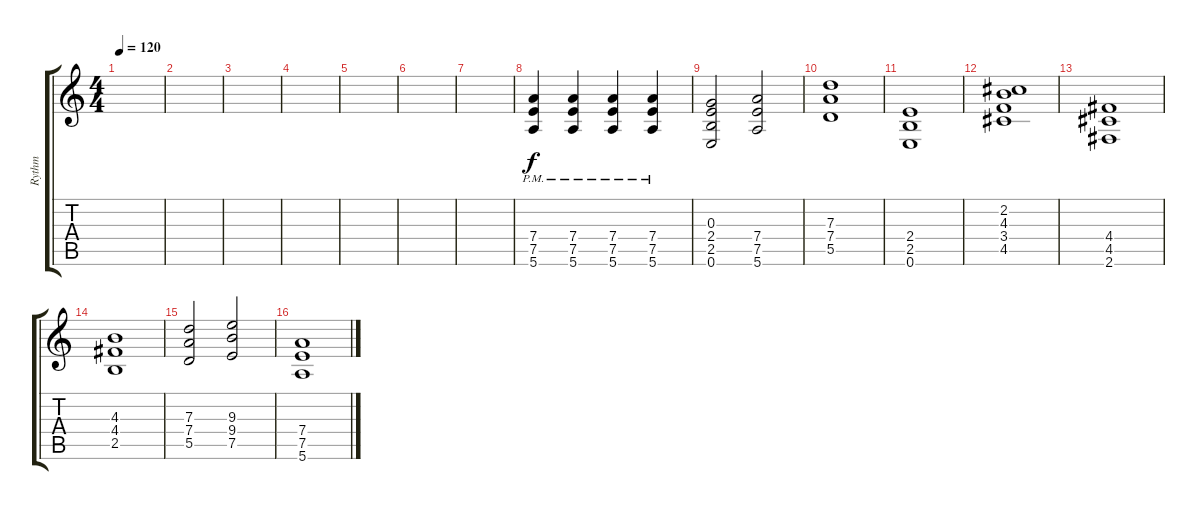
\track ("Rythm" "Rythm") {instrument distortionguitar}
\staff {score tabs}
\tuning (E4 B3 G3 D3 A2 E2) {hide}
\ts (4 4)
\tempo 120
\clef g2
\ks c
|
|
|
|
|
|
|
(7.4{pm} 7.5 5.6).4 (7.4{pm} 7.5 5.6).4 (7.4{pm} 7.5 5.6).4 (7.4{pm} 7.5 5.6).4 |
(0.3 2.4 2.5 0.6).2 (7.4 7.5 5.6).2 |
(7.3 7.4 5.5).1 |
(2.4 2.5 0.6).1 |
(2.2 4.3 3.4 4.5).1 |
(4.4 4.5 2.6).1 |
(4.3 4.4 2.5).1 |
(7.3 7.4 5.5).2 (9.3 9.4 7.5).2 |
(7.4 7.5 5.6).1
